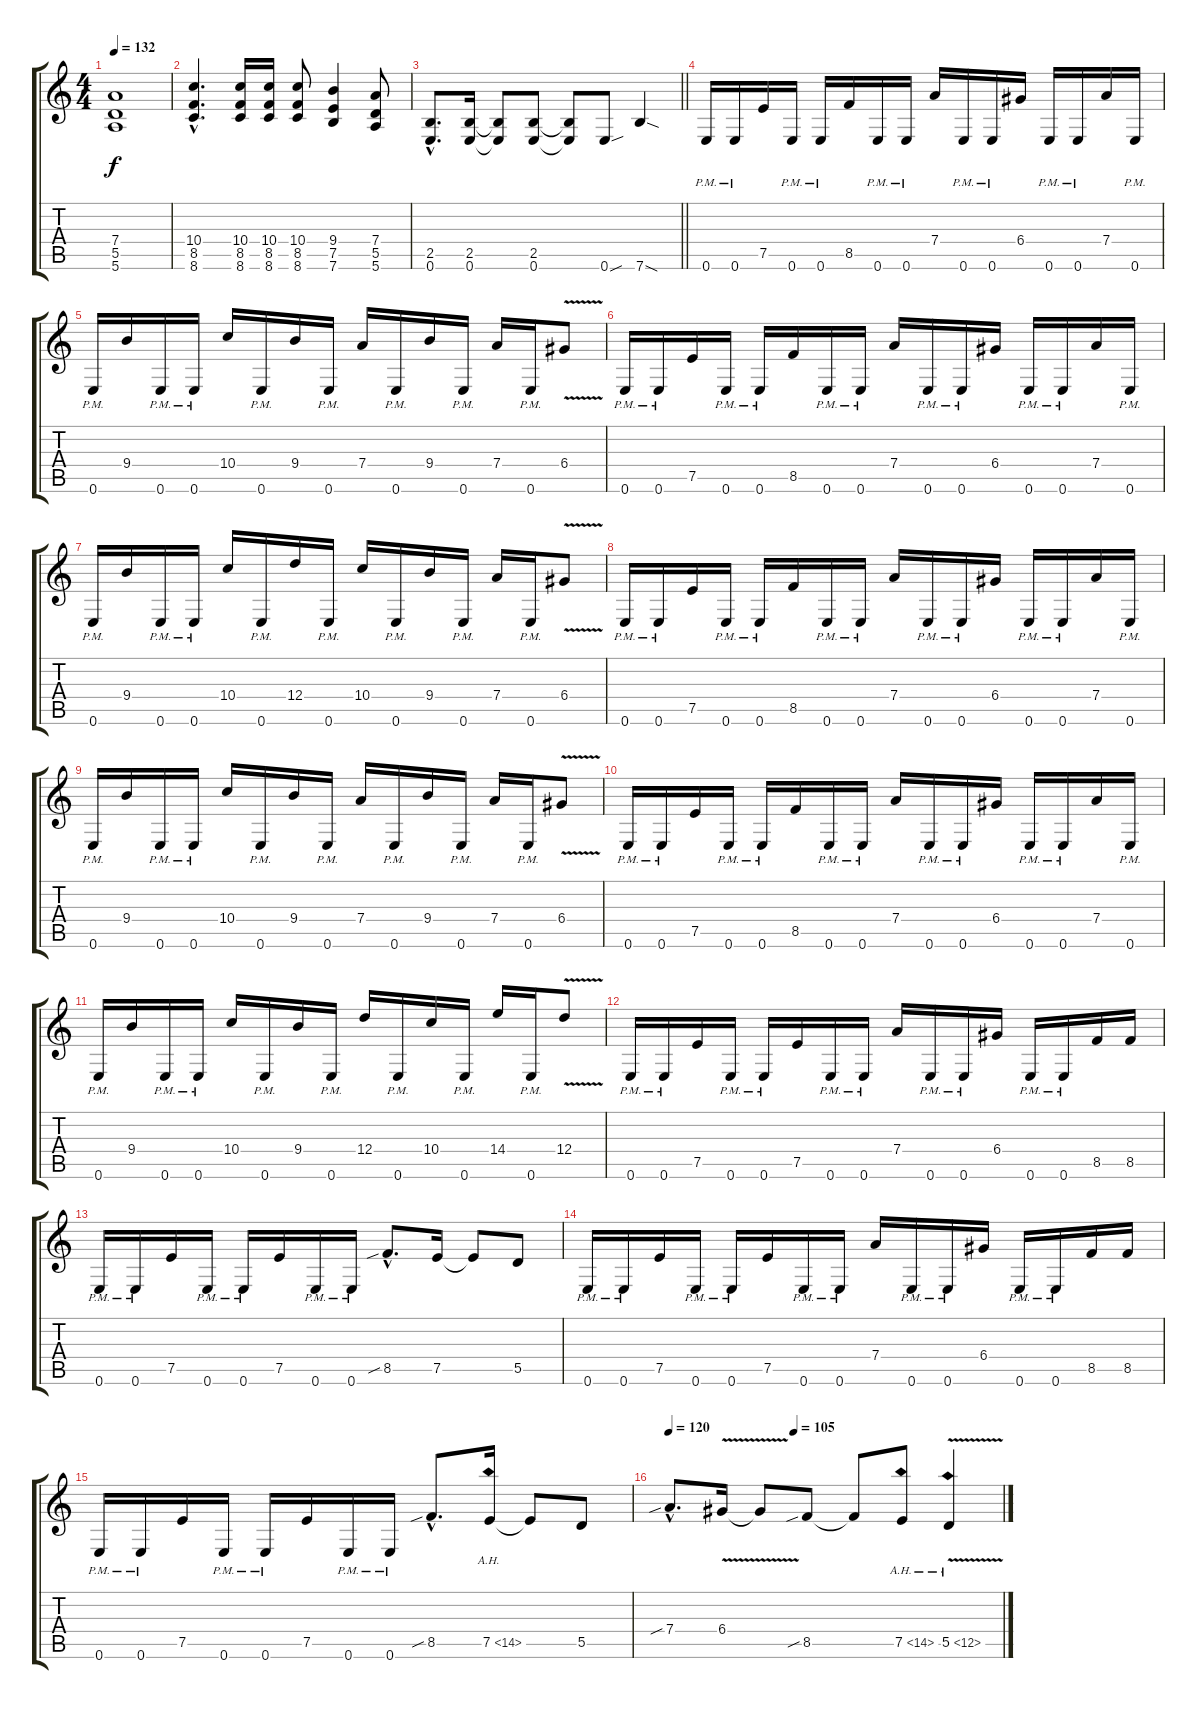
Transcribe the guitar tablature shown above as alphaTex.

\track "" {instrument distortionguitar}
\staff {score tabs}
\tuning (E4 B3 G3 D3 A2 E2) {hide}
\ts (4 4)
\tempo 132
\clef g2
\ks c
(7.4 5.5 5.6).1{dy f} |
(10.4{hac} 8.5{hac} 8.6{hac}).4{d} (10.4 8.5 8.6).16 (10.4 8.5 8.6).16 (10.4 8.5 8.6).8 (9.4 7.5 7.6).4 (7.4 5.5 5.6).8 |
\barLineRight lightlight
(2.5{hac} 0.6{hac}).8{d} (2.5 0.6).16 (2.5{t} 0.6{t}).8 (2.5 0.6).8 (2.5{t} 0.6{t}).8 0.6{sou}.8 7.6{sod}.4 |
0.6{pm}.16 0.6{pm}.16 7.5.16 0.6{pm}.16 0.6{pm}.16 8.5.16 0.6{pm}.16 0.6{pm}.16 7.4.16 0.6{pm}.16 0.6{pm}.16 6.4.16 0.6{pm}.16 0.6{pm}.16 7.4.16 0.6{pm}.16 |
0.6{pm}.16 9.4.16 0.6{pm}.16 0.6{pm}.16 10.4.16 0.6{pm}.16 9.4.16 0.6{pm}.16 7.4.16 0.6{pm}.16 9.4.16 0.6{pm}.16 7.4.16 0.6{pm}.16 6.4{v}.8 |
0.6{pm}.16 0.6{pm}.16 7.5.16 0.6{pm}.16 0.6{pm}.16 8.5.16 0.6{pm}.16 0.6{pm}.16 7.4.16 0.6{pm}.16 0.6{pm}.16 6.4.16 0.6{pm}.16 0.6{pm}.16 7.4.16 0.6{pm}.16 |
0.6{pm}.16 9.4.16 0.6{pm}.16 0.6{pm}.16 10.4.16 0.6{pm}.16 12.4.16 0.6{pm}.16 10.4.16 0.6{pm}.16 9.4.16 0.6{pm}.16 7.4.16 0.6{pm}.16 6.4{v}.8 |
0.6{pm}.16 0.6{pm}.16 7.5.16 0.6{pm}.16 0.6{pm}.16 8.5.16 0.6{pm}.16 0.6{pm}.16 7.4.16 0.6{pm}.16 0.6{pm}.16 6.4.16 0.6{pm}.16 0.6{pm}.16 7.4.16 0.6{pm}.16 |
0.6{pm}.16 9.4.16 0.6{pm}.16 0.6{pm}.16 10.4.16 0.6{pm}.16 9.4.16 0.6{pm}.16 7.4.16 0.6{pm}.16 9.4.16 0.6{pm}.16 7.4.16 0.6{pm}.16 6.4{v}.8 |
0.6{pm}.16 0.6{pm}.16 7.5.16 0.6{pm}.16 0.6{pm}.16 8.5.16 0.6{pm}.16 0.6{pm}.16 7.4.16 0.6{pm}.16 0.6{pm}.16 6.4.16 0.6{pm}.16 0.6{pm}.16 7.4.16 0.6{pm}.16 |
0.6{pm}.16 9.4.16 0.6{pm}.16 0.6{pm}.16 10.4.16 0.6{pm}.16 9.4.16 0.6{pm}.16 12.4.16 0.6{pm}.16 10.4.16 0.6{pm}.16 14.4.16 0.6{pm}.16 12.4{v}.8 |
0.6{pm}.16 0.6{pm}.16 7.5.16 0.6{pm}.16 0.6{pm}.16 7.5.16 0.6{pm}.16 0.6{pm}.16 7.4.16 0.6{pm}.16 0.6{pm}.16 6.4.16 0.6{pm}.16 0.6{pm}.16 8.5.16 8.5.16 |
0.6{pm}.16 0.6{pm}.16 7.5.16 0.6{pm}.16 0.6{pm}.16 7.5.16 0.6{pm}.16 0.6{pm}.16 8.5{sib hac}.8{d} 7.5.16 7.5{t}.8 5.5.8 |
0.6{pm}.16 0.6{pm}.16 7.5.16 0.6{pm}.16 0.6{pm}.16 7.5.16 0.6{pm}.16 0.6{pm}.16 7.4.16 0.6{pm}.16 0.6{pm}.16 6.4.16 0.6{pm}.16 0.6{pm}.16 8.5.16 8.5.16 |
0.6{pm}.16 0.6{pm}.16 7.5.16 0.6{pm}.16 0.6{pm}.16 7.5.16 0.6{pm}.16 0.6{pm}.16 8.5{sib hac}.8{d} 7.5{ah 7}.16 7.5{t}.8 5.5.8 |
\tempo 120
\tempo (105 0.375)
7.4{sib hac}.8{d} 6.4{v}.16 6.4{t}.8 8.5{sib}.8 8.5{t}.8 7.5{ah 7}.8 5.5{ah 7 v}.4
